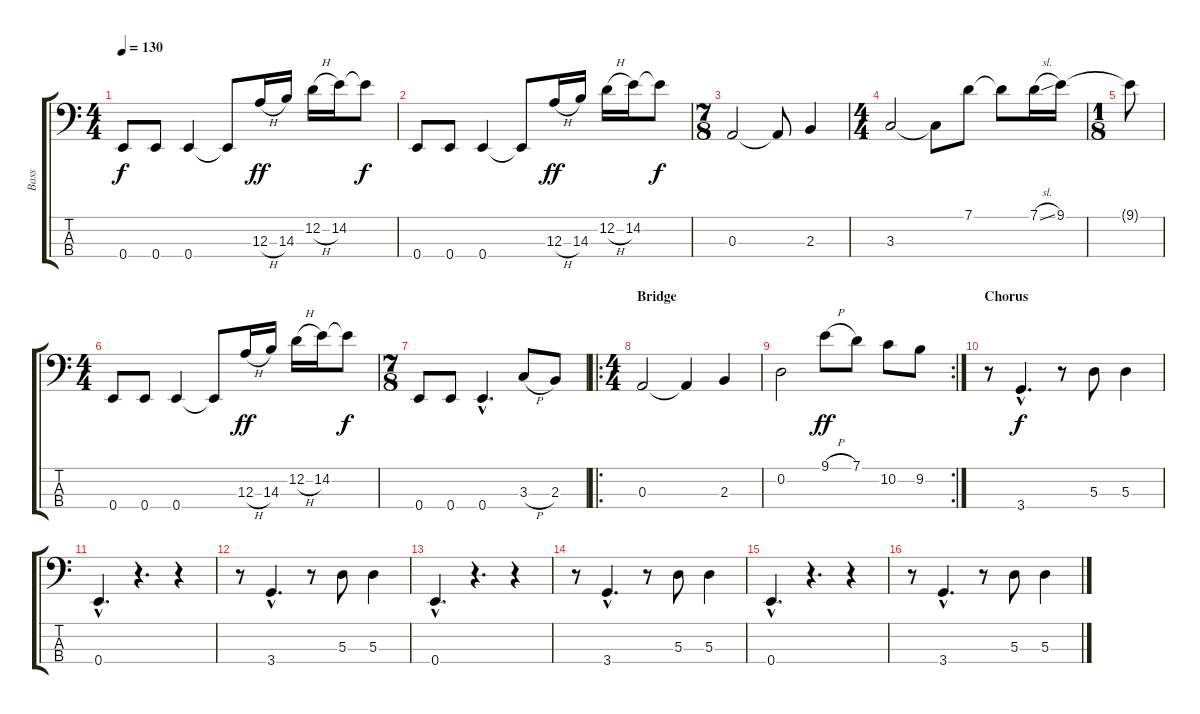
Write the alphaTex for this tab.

\track ("Bass" "Bass") {instrument electricbasspick}
\staff {score tabs}
\tuning (G2 D2 A1 E1) {hide}
\ts (4 4)
\tempo 130
\clef f4
\ks c
0.4.8{dy f} 0.4.8 0.4.4 0.4{t}.8 12.3{h}.16{dy ff} 14.3.16 12.2{h}.16 14.2.16 14.2{t}.8{dy f} |
0.4.8 0.4.8 0.4.4 0.4{t}.8 12.3{h}.16{dy ff} 14.3.16 12.2{h}.16 14.2.16 14.2{t}.8{dy f} |
\ts (7 8)
0.3.2 0.3{t}.8 2.3.4 |
\ts (4 4)
3.3.2 3.3{t}.8 7.1.8 7.1{t}.8 7.1{sl}.16 9.1.16 |
\ts (1 8)
9.1{t}.8 |
\ts (4 4)
0.4.8 0.4.8 0.4.4 0.4{t}.8 12.3{h}.16{dy ff} 14.3.16 12.2{h}.16 14.2.16 14.2{t}.8{dy f} |
\ts (7 8)
0.4.8 0.4.8 0.4{hac}.4{d} 3.3{h}.8 2.3.8 |
\ro
\ts (4 4)
\section ("" "Bridge")
0.3.2 0.3{t}.4 2.3.4 |
\rc 2
0.2.2 9.1{h}.8{dy ff} 7.1.8 10.2.8 9.2.8 |
\section ("" "Chorus")
r.8 3.4{hac}.4{d dy f} r.8 5.3.8 5.3.4 |
0.4{hac}.4{d} r.4{d} r.4 |
r.8 3.4{hac}.4{d} r.8 5.3.8 5.3.4 |
0.4{hac}.4{d} r.4{d} r.4 |
r.8 3.4{hac}.4{d} r.8 5.3.8 5.3.4 |
0.4{hac}.4{d} r.4{d} r.4 |
r.8 3.4{hac}.4{d} r.8 5.3.8 5.3.4
